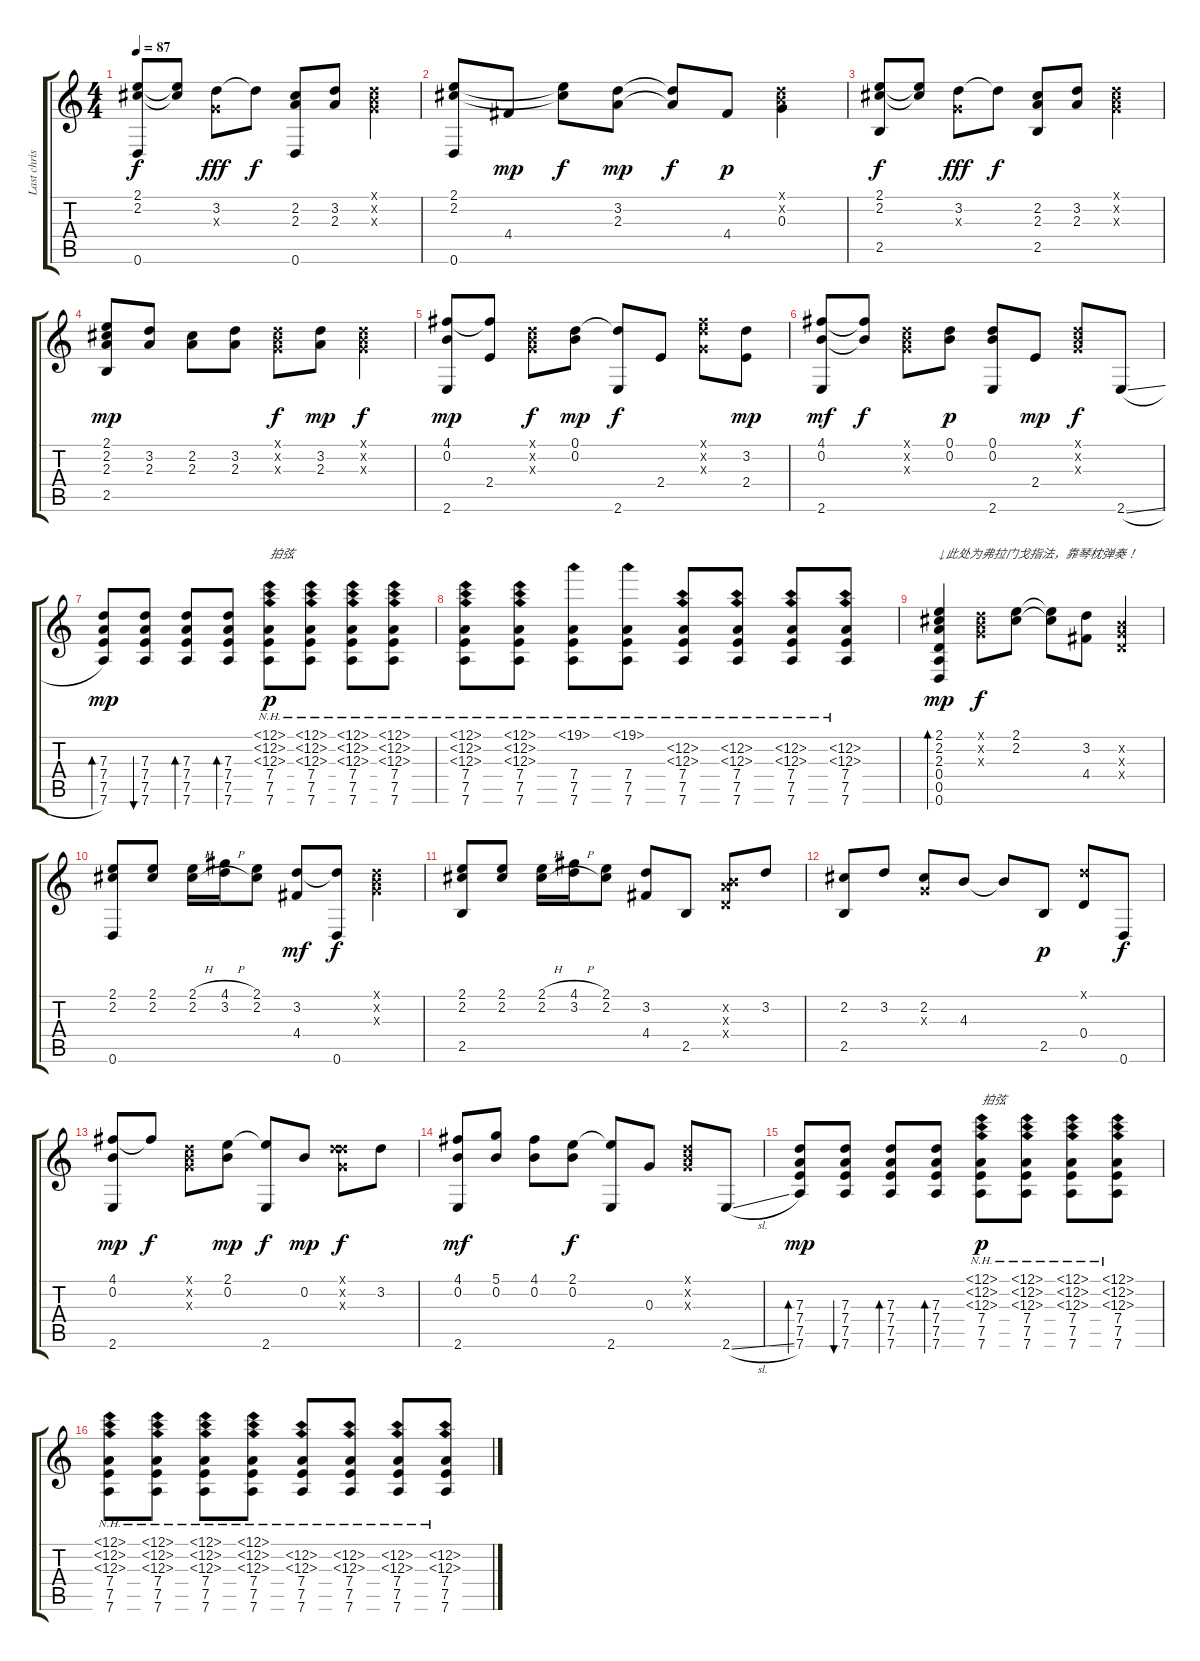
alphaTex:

\track ("Last christmas" "Last chris") {instrument acousticguitarnylon}
\staff {score tabs}
\tuning (D4 B3 G3 D3 A2 D2) {hide}
\ts (4 4)
\tempo 87
\clef g2
\ks c
(2.1 2.2 0.6).8{dy f} (2.1{t} 2.2{t}).8 (3.2 0.3{x}).8{dy fff} 3.2{t}.8{dy f} (2.2 2.3 0.6).8 (3.2 2.3).8 (0.1{x} 0.2{x} 0.3{x}).4 |
(2.1 2.2 0.6).8 4.4.8{dy mp} (2.1{t} 2.2{t}).8{dy f} (3.2 2.3).8{dy mp} (3.2{t} 2.3{t}).8{dy f} 4.4.8{dy p} (0.1{x} 0.2{x} 0.3).4 |
(2.1 2.2 2.5).8{dy f} (2.1{t} 2.2{t}).8 (3.2 0.3{x}).8{dy fff} 3.2{t}.8{dy f} (2.2 2.3 2.5).8 (3.2 2.3).8 (0.1{x} 0.2{x} 0.3{x}).4 |
(2.1 2.2 2.3 2.5).8{dy mp} (3.2 2.3).8 (2.2 2.3).8 (3.2 2.3).8 (0.1{x} 0.2{x} 0.3{x}).8{dy f} (3.2 2.3).8{dy mp} (0.1{x} 0.2{x} 0.3{x}).4{dy f} |
(4.1 0.2 2.6).8{dy mp} (4.1{t} 2.4).8 (0.1{x} 0.2{x} 0.3{x}).8{dy f} (0.1 0.2).8{dy mp} (0.1{t} 2.6).8{dy f} 2.4.8 (4.1{x} 3.2{x} 0.3{x}).8 (3.2 2.4).8{dy mp} |
(4.1 0.2 2.6).8{dy mf} (4.1{t} 0.2{t}).8{dy f} (0.1{x} 0.2{x} 0.3{x}).8 (0.1 0.2).8{dy p} (0.1 0.2 2.6).8 2.4.8{dy mp} (0.1{x} 0.2{x} 0.3{x}).8{dy f} 2.6{sl}.8 |
(7.3 7.4 7.5 7.6).8{bd 30 dy mp} (7.3 7.4 7.5 7.6).8{bu 30} (7.3 7.4 7.5 7.6).8{bd 30} (7.3 7.4 7.5 7.6).8{bd 30} (12.1{nh} 12.2{nh} 12.3{nh} 7.4 7.5 7.6).8{txt "拍弦" dy p} (12.1{nh} 12.2{nh} 12.3{nh} 7.4 7.5 7.6).8 (12.1{nh} 12.2{nh} 12.3{nh} 7.4 7.5 7.6).8 (12.1{nh} 12.2{nh} 12.3{nh} 7.4 7.5 7.6).8 |
(12.1{nh} 12.2{nh} 12.3{nh} 7.4 7.5 7.6).8 (12.1{nh} 12.2{nh} 12.3{nh} 7.4 7.5 7.6).8 (19.1{nh} 7.4 7.5 7.6).8 (19.1{nh} 7.4 7.5 7.6).8 (12.2{nh} 12.3{nh} 7.4 7.5 7.6).8 (12.2{nh} 12.3{nh} 7.4 7.5 7.6).8 (12.2{nh} 12.3{nh} 7.4 7.5 7.6).8 (12.2{nh} 12.3{nh} 7.4 7.5 7.6).8 |
(2.1 2.2 2.3 0.4 0.5 0.6).4{bd 240 txt "↓此处为弗拉门戈指法，靠琴枕弹奏！" dy mp} (0.1{x} 0.2{x} 0.3{x}).8{dy f} (2.1 2.2).8 (2.1{t} 2.2{t}).8 (3.2 4.4).8 (0.2{x} 0.3{x} 0.4{x}).4 |
(2.1 2.2 0.6).8 (2.1 2.2).8 (2.1{h} 2.2{h}).16 (4.1{h} 3.2{h}).16 (2.1 2.2).8 (3.2 4.4).8{dy mf} (3.2{t} 0.6).8{dy f} (0.1{x} 0.2{x} 0.3{x}).4 |
(2.1 2.2 2.5).8 (2.1 2.2).8 (2.1{h} 2.2{h}).16 (4.1{h} 3.2{h}).16 (2.1 2.2).8 (3.2 4.4).8 2.5.8 (0.2{x} 2.3{x} 0.4{x}).8 3.2.8 |
(2.2 2.5).8 3.2.8 (2.2 0.3{x}).8 4.3.8 4.3{t}.8 2.5.8{dy p} (0.1{x} 0.4).8 0.6.8{dy f} |
(4.1 0.2 2.6).8{dy mp} 4.1{t}.8{dy f} (0.1{x} 0.2{x} 0.3{x}).8 (2.1 0.2).8{dy mp} (2.1{t} 2.6).8{dy f} 0.2.8{dy mp} (0.1{x} 3.2{x} 0.3{x}).8{dy f} 3.2.8 |
(4.1 0.2 2.6).8{dy mf} (5.1 0.2).8 (4.1 0.2).8 (2.1 0.2).8{dy f} (2.1{t} 2.6).8 0.3.8 (0.1{x} 0.2{x} 0.3{x}).8 2.6{sl}.8 |
(7.3 7.4 7.5 7.6).8{bd 30 dy mp} (7.3 7.4 7.5 7.6).8{bu 30} (7.3 7.4 7.5 7.6).8{bd 30} (7.3 7.4 7.5 7.6).8{bd 30} (12.1{nh} 12.2{nh} 12.3{nh} 7.4 7.5 7.6).8{txt "拍弦" dy p} (12.1{nh} 12.2{nh} 12.3{nh} 7.4 7.5 7.6).8 (12.1{nh} 12.2{nh} 12.3{nh} 7.4 7.5 7.6).8 (12.1{nh} 12.2{nh} 12.3{nh} 7.4 7.5 7.6).8 |
(12.1{nh} 12.2{nh} 12.3{nh} 7.4 7.5 7.6).8 (12.1{nh} 12.2{nh} 12.3{nh} 7.4 7.5 7.6).8 (12.1{nh} 12.2{nh} 12.3{nh} 7.4 7.5 7.6).8 (12.1{nh} 12.2{nh} 12.3{nh} 7.4 7.5 7.6).8 (12.2{nh} 12.3{nh} 7.4 7.5 7.6).8 (12.2{nh} 12.3{nh} 7.4 7.5 7.6).8 (12.2{nh} 12.3{nh} 7.4 7.5 7.6).8 (12.2{nh} 12.3{nh} 7.4 7.5 7.6).8
